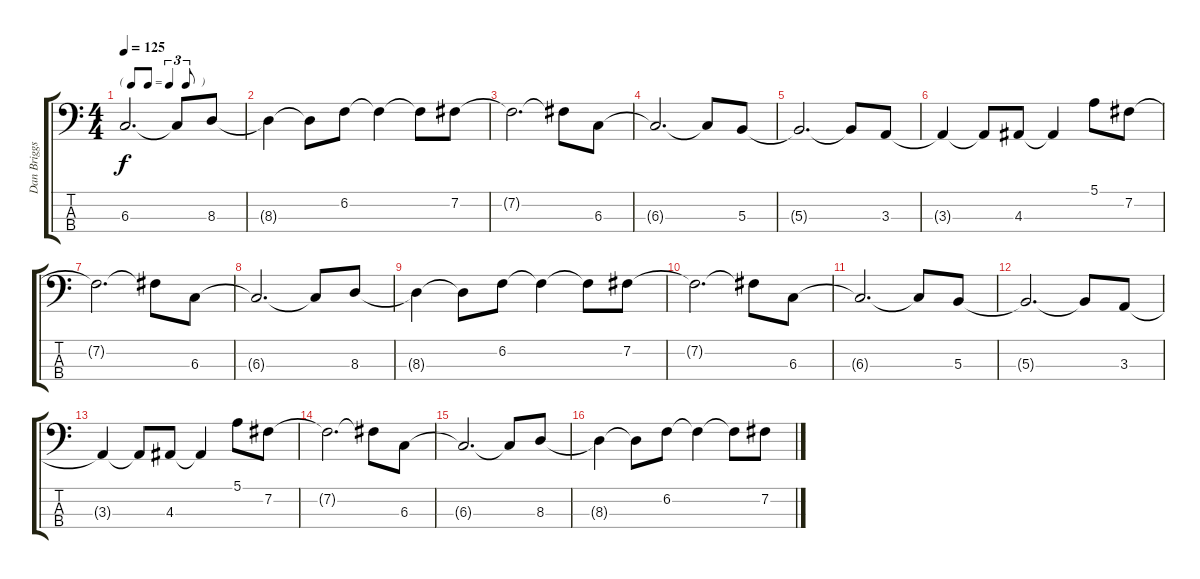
\track ("Dan Briggs - Bass" "Dan Briggs") {instrument electricbassfinger}
\staff {score tabs}
\tuning (E2 B1 Gb1 Db1) {hide}
\ts (4 4)
\tf triplet8th
\tempo 125
\clef f4
\ks c
6.3{t}.2{d dy f} 6.3{t}.8 8.3.8 |
8.3{t}.4 8.3{t}.8 6.2.8 6.2{t}.4 6.2{t}.8 7.2.8 |
7.2{t}.2{d} 7.2{t}.8 6.3.8 |
6.3{t}.2{d} 6.3{t}.8 5.3.8 |
5.3{t}.2{d} 5.3{t}.8 3.3.8 |
3.3{t}.4 3.3{t}.8 4.3.8 4.3{t}.4 5.1.8 7.2.8 |
7.2{t}.2{d} 7.2{t}.8 6.3.8 |
6.3{t}.2{d} 6.3{t}.8 8.3.8 |
8.3{t}.4 8.3{t}.8 6.2.8 6.2{t}.4 6.2{t}.8 7.2.8 |
7.2{t}.2{d} 7.2{t}.8 6.3.8 |
6.3{t}.2{d} 6.3{t}.8 5.3.8 |
5.3{t}.2{d} 5.3{t}.8 3.3.8 |
3.3{t}.4 3.3{t}.8 4.3.8 4.3{t}.4 5.1.8 7.2.8 |
7.2{t}.2{d} 7.2{t}.8 6.3.8 |
6.3{t}.2{d} 6.3{t}.8 8.3.8 |
8.3{t}.4 8.3{t}.8 6.2.8 6.2{t}.4 6.2{t}.8 7.2.8
